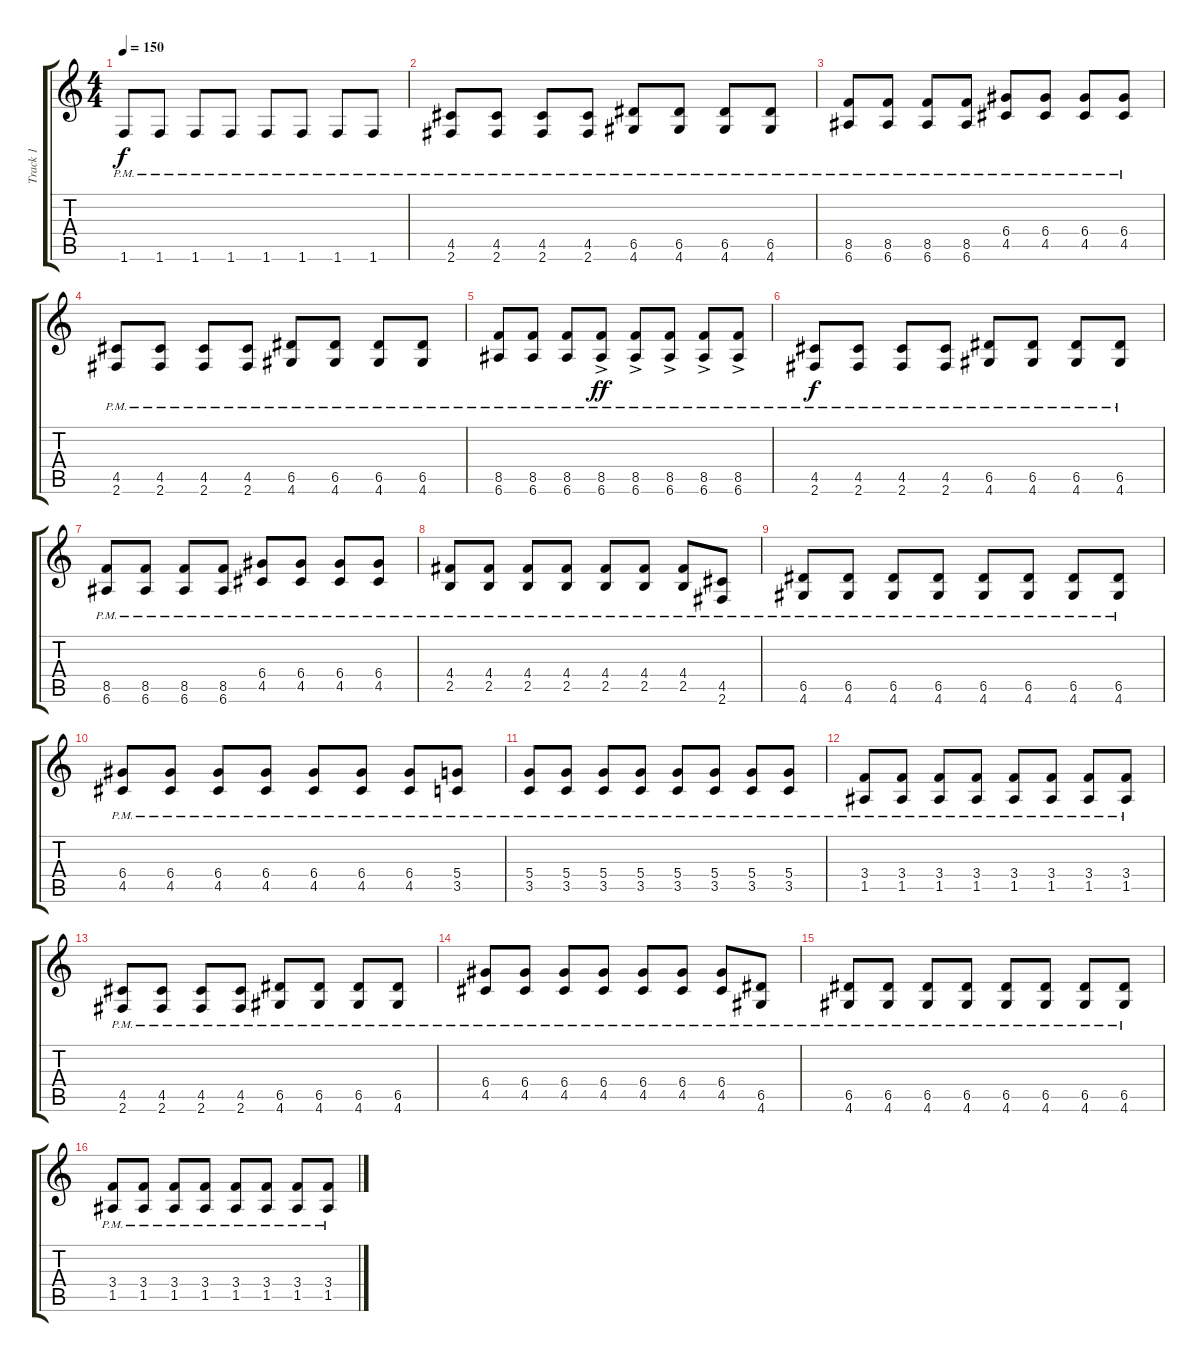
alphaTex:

\track ("Track 1" "Track 1") {instrument distortionguitar}
\staff {score tabs}
\tuning (E4 B3 G3 D3 A2 E2) {hide}
\ts (4 4)
\tempo 150
\clef g2
\ks c
1.6{pm}.8{dy f} 1.6{pm}.8 1.6{pm}.8 1.6{pm}.8 1.6{pm}.8 1.6{pm}.8 1.6{pm}.8 1.6{pm}.8 |
(4.5 2.6{pm}).8 (4.5 2.6{pm}).8 (4.5 2.6{pm}).8 (4.5 2.6{pm}).8 (6.5 4.6{pm}).8 (6.5 4.6{pm}).8 (6.5 4.6{pm}).8 (6.5 4.6{pm}).8 |
(8.5 6.6{pm}).8 (8.5 6.6{pm}).8 (8.5 6.6{pm}).8 (8.5 6.6{pm}).8 (6.4 4.5{pm}).8 (6.4 4.5{pm}).8 (6.4 4.5{pm}).8 (6.4 4.5{pm}).8 |
(4.5 2.6{pm}).8 (4.5 2.6{pm}).8 (4.5 2.6{pm}).8 (4.5 2.6{pm}).8 (6.5 4.6{pm}).8 (6.5 4.6{pm}).8 (6.5 4.6{pm}).8 (6.5 4.6{pm}).8 |
(8.5 6.6{pm}).8 (8.5 6.6{pm}).8 (8.5 6.6{pm}).8 (8.5{pm} 6.6{ac}).8{dy ff} (8.5{pm} 6.6{ac}).8 (8.5{pm} 6.6{ac}).8 (8.5{pm} 6.6{ac}).8 (8.5{pm} 6.6{ac}).8 |
(4.5{pm} 2.6).8{dy f} (4.5{pm} 2.6).8 (4.5{pm} 2.6).8 (4.5{pm} 2.6).8 (6.5{pm} 4.6).8 (6.5{pm} 4.6).8 (6.5{pm} 4.6).8 (6.5{pm} 4.6).8 |
(8.5{pm} 6.6).8 (8.5{pm} 6.6).8 (8.5{pm} 6.6).8 (8.5{pm} 6.6).8 (6.4 4.5{pm}).8 (6.4 4.5{pm}).8 (6.4 4.5{pm}).8 (6.4 4.5{pm}).8 |
(4.4 2.5{pm}).8 (4.4 2.5{pm}).8 (4.4 2.5{pm}).8 (4.4 2.5{pm}).8 (4.4 2.5{pm}).8 (4.4 2.5{pm}).8 (4.4 2.5{pm}).8 (4.5 2.6{pm}).8 |
(6.5 4.6{pm}).8 (6.5 4.6{pm}).8 (6.5 4.6{pm}).8 (6.5 4.6{pm}).8 (6.5 4.6{pm}).8 (6.5 4.6{pm}).8 (6.5 4.6{pm}).8 (6.5 4.6{pm}).8 |
(6.4 4.5{pm}).8 (6.4 4.5{pm}).8 (6.4 4.5{pm}).8 (6.4 4.5{pm}).8 (6.4 4.5{pm}).8 (6.4 4.5{pm}).8 (6.4 4.5{pm}).8 (5.4 3.5{pm}).8 |
(5.4 3.5{pm}).8 (5.4 3.5{pm}).8 (5.4 3.5{pm}).8 (5.4 3.5{pm}).8 (5.4 3.5{pm}).8 (5.4 3.5{pm}).8 (5.4 3.5{pm}).8 (5.4 3.5{pm}).8 |
(3.4 1.5{pm}).8 (3.4 1.5{pm}).8 (3.4 1.5{pm}).8 (3.4 1.5{pm}).8 (3.4 1.5{pm}).8 (3.4 1.5{pm}).8 (3.4 1.5{pm}).8 (3.4 1.5{pm}).8 |
(4.5 2.6{pm}).8 (4.5 2.6{pm}).8 (4.5 2.6{pm}).8 (4.5 2.6{pm}).8 (6.5 4.6{pm}).8 (6.5 4.6{pm}).8 (6.5 4.6{pm}).8 (6.5 4.6{pm}).8 |
(6.4 4.5{pm}).8 (6.4 4.5{pm}).8 (6.4 4.5{pm}).8 (6.4 4.5{pm}).8 (6.4 4.5{pm}).8 (6.4 4.5{pm}).8 (6.4 4.5{pm}).8 (6.5{pm} 4.6).8 |
(6.5{pm} 4.6).8 (6.5{pm} 4.6).8 (6.5{pm} 4.6).8 (6.5{pm} 4.6).8 (6.5{pm} 4.6).8 (6.5{pm} 4.6).8 (6.5{pm} 4.6).8 (6.5{pm} 4.6).8 |
(3.4 1.5{pm}).8 (3.4 1.5{pm}).8 (3.4 1.5{pm}).8 (3.4 1.5{pm}).8 (3.4 1.5{pm}).8 (3.4 1.5{pm}).8 (3.4 1.5{pm}).8 (3.4 1.5{pm}).8
